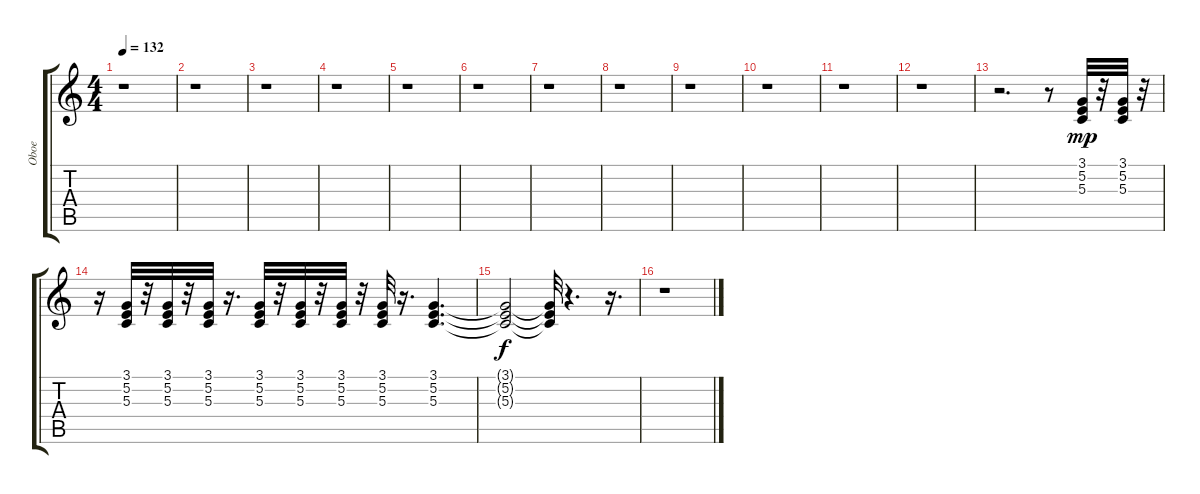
\track ("Oboe" "Oboe") {instrument oboe}
\staff {score tabs}
\tuning (E4 B3 G3 D3 A2 E2) {hide}
\ts (4 4)
\tempo 132
\clef g2
\ks c
r.1{dy mp} |
r.1 |
r.1 |
r.1 |
r.1 |
r.1 |
r.1 |
r.1 |
r.1 |
r.1 |
r.1 |
r.1 |
r.2{d} r.8 (3.1 5.2 5.3).32{instrument brasssection} r.32 (3.1 5.2 5.3).32 r.32 |
r.16 (3.1 5.2 5.3).32{balance 0} r.32 (3.1 5.2 5.3).32 r.32 (3.1 5.2 5.3).32 r.16{d} (3.1 5.2 5.3).32{balance 16} r.32 (3.1 5.2 5.3).32 r.32 (3.1 5.2 5.3).32 r.32 (3.1 5.2 5.3).32{balance 0} r.16{d} (3.1 5.2 5.3).4{d} |
(3.1{t} 5.2{t} 5.3{t}).2{dy f} (3.1{t} 5.2{t} 5.3{t}).32 r.4{d} r.16{d} |
r.1
